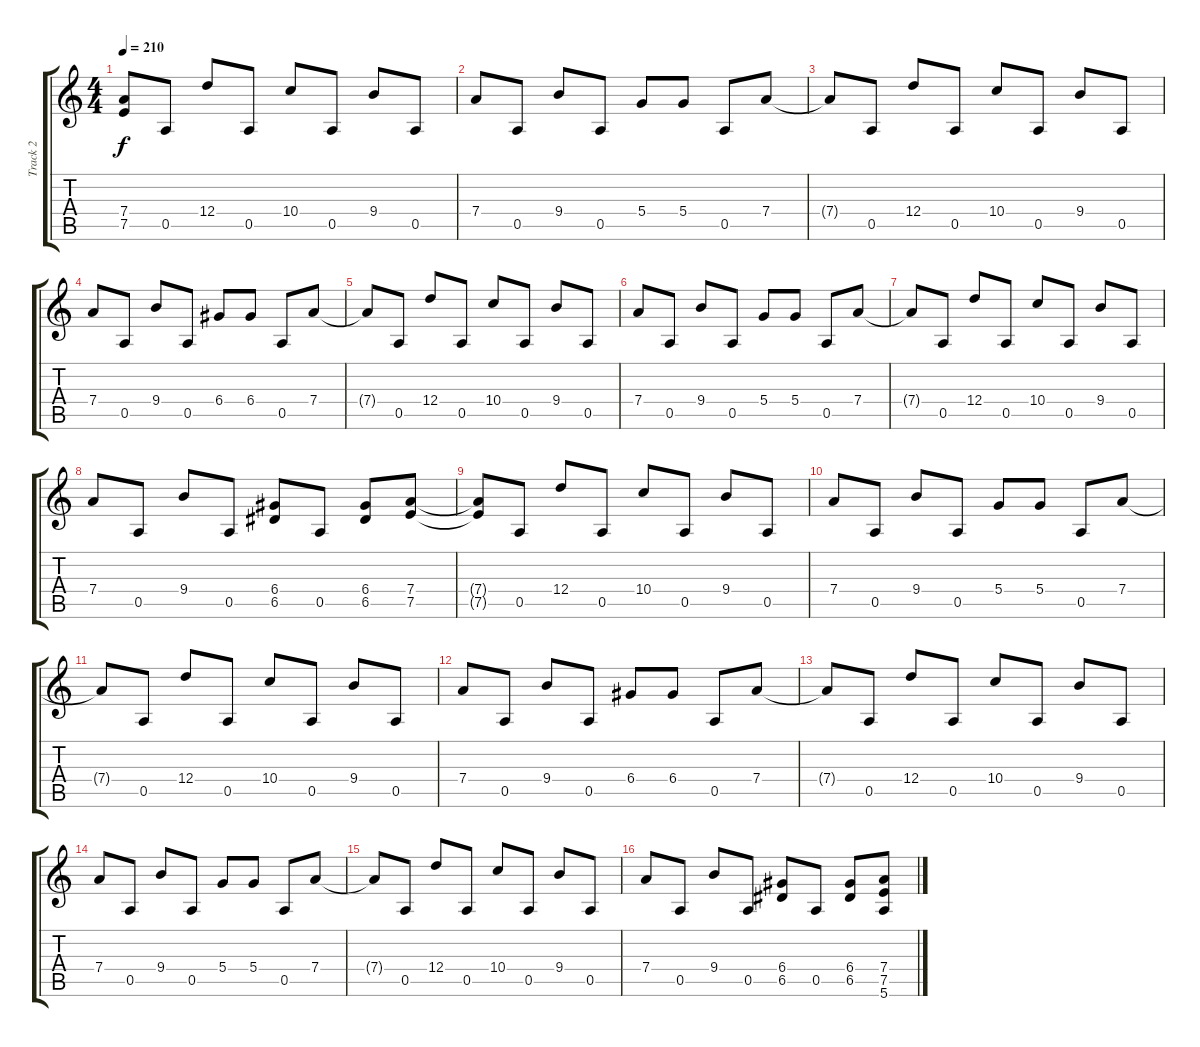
\track ("Track 2" "Track 2") {instrument distortionguitar}
\staff {score tabs}
\tuning (E4 B3 G3 D3 A2 E2) {hide}
\ts (4 4)
\tempo 210
\clef g2
\ks c
(7.4{t} 7.5{t}).8{dy f} 0.5.8 12.4.8 0.5.8 10.4.8 0.5.8 9.4.8 0.5.8 |
7.4.8 0.5.8 9.4.8 0.5.8 5.4.8 5.4.8 0.5.8 7.4.8 |
7.4{t}.8 0.5.8 12.4.8 0.5.8 10.4.8 0.5.8 9.4.8 0.5.8 |
7.4.8 0.5.8 9.4.8 0.5.8 6.4.8 6.4.8 0.5.8 7.4.8 |
7.4{t}.8 0.5.8 12.4.8 0.5.8 10.4.8 0.5.8 9.4.8 0.5.8 |
7.4.8 0.5.8 9.4.8 0.5.8 5.4.8 5.4.8 0.5.8 7.4.8 |
7.4{t}.8 0.5.8 12.4.8 0.5.8 10.4.8 0.5.8 9.4.8 0.5.8 |
7.4.8 0.5.8 9.4.8 0.5.8 (6.4 6.5).8 0.5.8 (6.4 6.5).8 (7.4 7.5).8 |
(7.4{t} 7.5{t}).8 0.5.8 12.4.8 0.5.8 10.4.8 0.5.8 9.4.8 0.5.8 |
7.4.8 0.5.8 9.4.8 0.5.8 5.4.8 5.4.8 0.5.8 7.4.8 |
7.4{t}.8 0.5.8 12.4.8 0.5.8 10.4.8 0.5.8 9.4.8 0.5.8 |
7.4.8 0.5.8 9.4.8 0.5.8 6.4.8 6.4.8 0.5.8 7.4.8 |
7.4{t}.8 0.5.8 12.4.8 0.5.8 10.4.8 0.5.8 9.4.8 0.5.8 |
7.4.8 0.5.8 9.4.8 0.5.8 5.4.8 5.4.8 0.5.8 7.4.8 |
7.4{t}.8 0.5.8 12.4.8 0.5.8 10.4.8 0.5.8 9.4.8 0.5.8 |
7.4.8 0.5.8 9.4.8 0.5.8 (6.4 6.5).8 0.5.8 (6.4 6.5).8 (7.4 7.5 5.6).8
